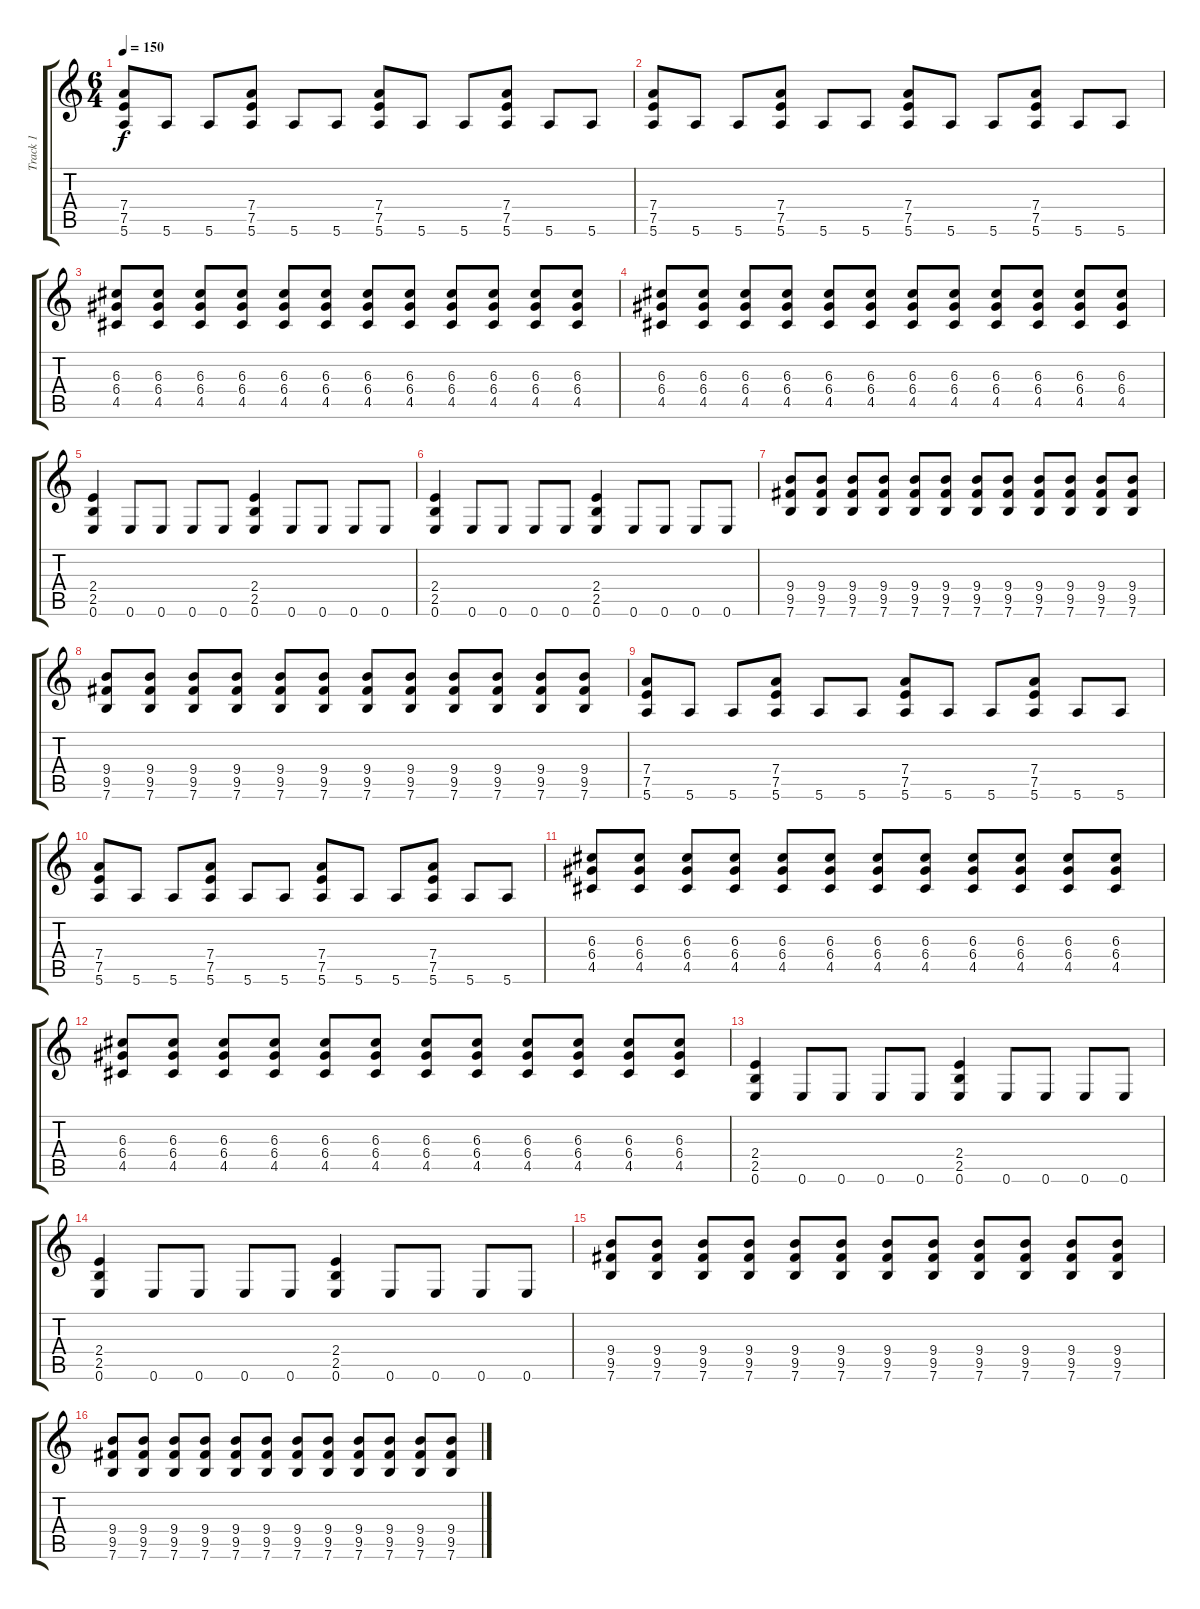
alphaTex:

\track ("Track 1" "Track 1") {instrument overdrivenguitar}
\staff {score tabs}
\tuning (E4 B3 G3 D3 A2 E2) {hide}
\ts (6 4)
\tempo 150
\clef g2
\ks c
(7.4 7.5 5.6).8{dy f} 5.6.8 5.6.8 (7.4 7.5 5.6).8 5.6.8 5.6.8 (7.4 7.5 5.6).8 5.6.8 5.6.8 (7.4 7.5 5.6).8 5.6.8 5.6.8 |
(7.4 7.5 5.6).8 5.6.8 5.6.8 (7.4 7.5 5.6).8 5.6.8 5.6.8 (7.4 7.5 5.6).8 5.6.8 5.6.8 (7.4 7.5 5.6).8 5.6.8 5.6.8 |
(6.3 6.4 4.5).8 (6.3 6.4 4.5).8 (6.3 6.4 4.5).8 (6.3 6.4 4.5).8 (6.3 6.4 4.5).8 (6.3 6.4 4.5).8 (6.3 6.4 4.5).8 (6.3 6.4 4.5).8 (6.3 6.4 4.5).8 (6.3 6.4 4.5).8 (6.3 6.4 4.5).8 (6.3 6.4 4.5).8 |
(6.3 6.4 4.5).8 (6.3 6.4 4.5).8 (6.3 6.4 4.5).8 (6.3 6.4 4.5).8 (6.3 6.4 4.5).8 (6.3 6.4 4.5).8 (6.3 6.4 4.5).8 (6.3 6.4 4.5).8 (6.3 6.4 4.5).8 (6.3 6.4 4.5).8 (6.3 6.4 4.5).8 (6.3 6.4 4.5).8 |
(2.4 2.5 0.6).4 0.6.8 0.6.8 0.6.8 0.6.8 (2.4 2.5 0.6).4 0.6.8 0.6.8 0.6.8 0.6.8 |
(2.4 2.5 0.6).4 0.6.8 0.6.8 0.6.8 0.6.8 (2.4 2.5 0.6).4 0.6.8 0.6.8 0.6.8 0.6.8 |
(9.4 9.5 7.6).8 (9.4 9.5 7.6).8 (9.4 9.5 7.6).8 (9.4 9.5 7.6).8 (9.4 9.5 7.6).8 (9.4 9.5 7.6).8 (9.4 9.5 7.6).8 (9.4 9.5 7.6).8 (9.4 9.5 7.6).8 (9.4 9.5 7.6).8 (9.4 9.5 7.6).8 (9.4 9.5 7.6).8 |
(9.4 9.5 7.6).8 (9.4 9.5 7.6).8 (9.4 9.5 7.6).8 (9.4 9.5 7.6).8 (9.4 9.5 7.6).8 (9.4 9.5 7.6).8 (9.4 9.5 7.6).8 (9.4 9.5 7.6).8 (9.4 9.5 7.6).8 (9.4 9.5 7.6).8 (9.4 9.5 7.6).8 (9.4 9.5 7.6).8 |
(7.4 7.5 5.6).8 5.6.8 5.6.8 (7.4 7.5 5.6).8 5.6.8 5.6.8 (7.4 7.5 5.6).8 5.6.8 5.6.8 (7.4 7.5 5.6).8 5.6.8 5.6.8 |
(7.4 7.5 5.6).8 5.6.8 5.6.8 (7.4 7.5 5.6).8 5.6.8 5.6.8 (7.4 7.5 5.6).8 5.6.8 5.6.8 (7.4 7.5 5.6).8 5.6.8 5.6.8 |
(6.3 6.4 4.5).8 (6.3 6.4 4.5).8 (6.3 6.4 4.5).8 (6.3 6.4 4.5).8 (6.3 6.4 4.5).8 (6.3 6.4 4.5).8 (6.3 6.4 4.5).8 (6.3 6.4 4.5).8 (6.3 6.4 4.5).8 (6.3 6.4 4.5).8 (6.3 6.4 4.5).8 (6.3 6.4 4.5).8 |
(6.3 6.4 4.5).8 (6.3 6.4 4.5).8 (6.3 6.4 4.5).8 (6.3 6.4 4.5).8 (6.3 6.4 4.5).8 (6.3 6.4 4.5).8 (6.3 6.4 4.5).8 (6.3 6.4 4.5).8 (6.3 6.4 4.5).8 (6.3 6.4 4.5).8 (6.3 6.4 4.5).8 (6.3 6.4 4.5).8 |
(2.4 2.5 0.6).4 0.6.8 0.6.8 0.6.8 0.6.8 (2.4 2.5 0.6).4 0.6.8 0.6.8 0.6.8 0.6.8 |
(2.4 2.5 0.6).4 0.6.8 0.6.8 0.6.8 0.6.8 (2.4 2.5 0.6).4 0.6.8 0.6.8 0.6.8 0.6.8 |
(9.4 9.5 7.6).8 (9.4 9.5 7.6).8 (9.4 9.5 7.6).8 (9.4 9.5 7.6).8 (9.4 9.5 7.6).8 (9.4 9.5 7.6).8 (9.4 9.5 7.6).8 (9.4 9.5 7.6).8 (9.4 9.5 7.6).8 (9.4 9.5 7.6).8 (9.4 9.5 7.6).8 (9.4 9.5 7.6).8 |
(9.4 9.5 7.6).8 (9.4 9.5 7.6).8 (9.4 9.5 7.6).8 (9.4 9.5 7.6).8 (9.4 9.5 7.6).8 (9.4 9.5 7.6).8 (9.4 9.5 7.6).8 (9.4 9.5 7.6).8 (9.4 9.5 7.6).8 (9.4 9.5 7.6).8 (9.4 9.5 7.6).8 (9.4 9.5 7.6).8
